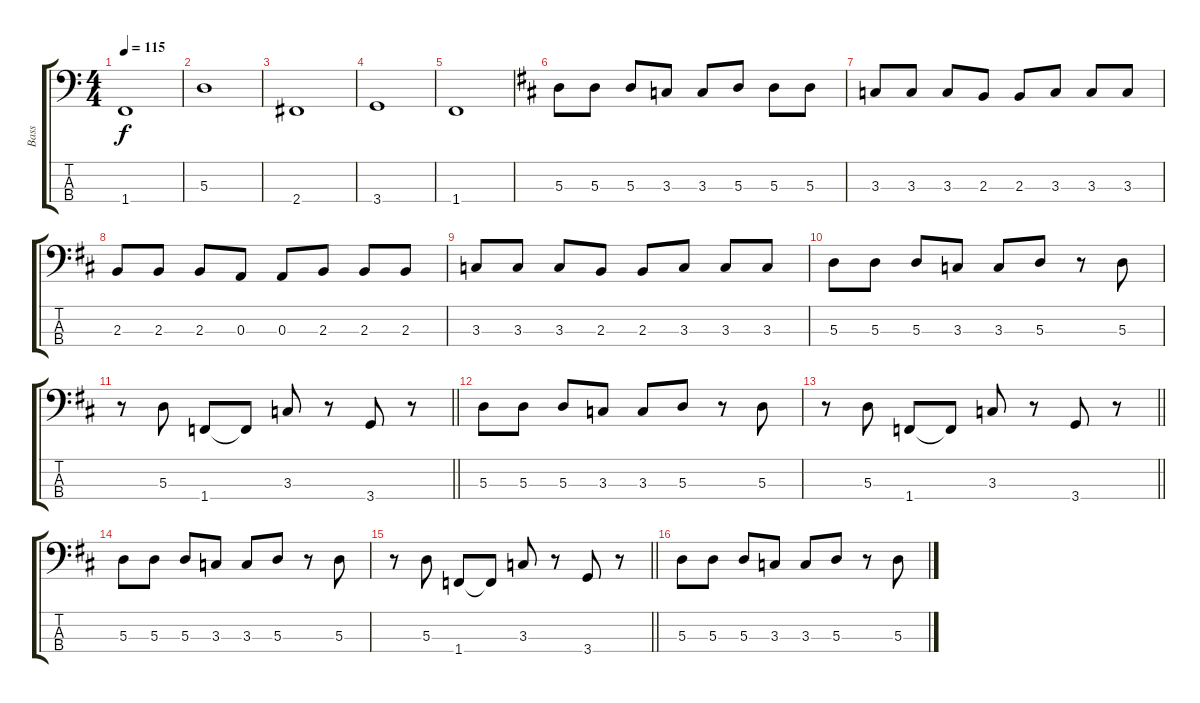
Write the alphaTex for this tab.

\track ("Bass" "Bass") {instrument electricbassfinger}
\staff {score tabs}
\tuning (G2 D2 A1 E1) {hide}
\ts (4 4)
\tempo 115
\clef f4
\ks c
1.4.1{dy f} |
5.3.1 |
2.4.1 |
3.4.1 |
1.4.1 |
\ks d
5.3.8 5.3.8 5.3.8 3.3.8 3.3.8 5.3.8 5.3.8 5.3.8 |
3.3.8 3.3.8 3.3.8 2.3.8 2.3.8 3.3.8 3.3.8 3.3.8 |
2.3.8 2.3.8 2.3.8 0.3.8 0.3.8 2.3.8 2.3.8 2.3.8 |
3.3.8 3.3.8 3.3.8 2.3.8 2.3.8 3.3.8 3.3.8 3.3.8 |
5.3.8 5.3.8 5.3.8 3.3.8 3.3.8 5.3.8 r.8 5.3.8 |
\barLineRight lightlight
r.8 5.3.8 1.4.8 1.4{t}.8 3.3.8 r.8 3.4.8 r.8 |
5.3.8 5.3.8 5.3.8 3.3.8 3.3.8 5.3.8 r.8 5.3.8 |
\barLineRight lightlight
r.8 5.3.8 1.4.8 1.4{t}.8 3.3.8 r.8 3.4.8 r.8 |
5.3.8 5.3.8 5.3.8 3.3.8 3.3.8 5.3.8 r.8 5.3.8 |
\barLineRight lightlight
r.8 5.3.8 1.4.8 1.4{t}.8 3.3.8 r.8 3.4.8 r.8 |
5.3.8 5.3.8 5.3.8 3.3.8 3.3.8 5.3.8 r.8 5.3.8
